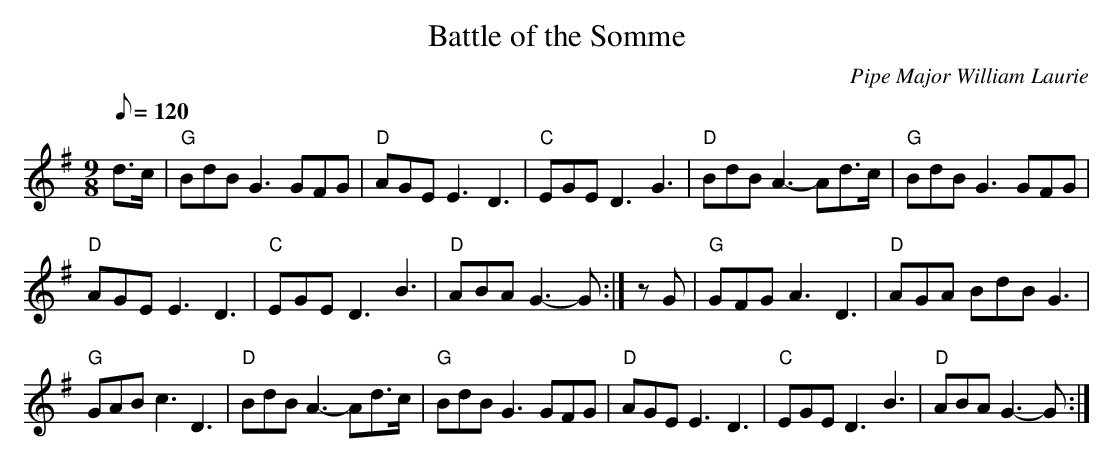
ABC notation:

X:1
T: Battle of the Somme
C: Pipe Major William Laurie
M: 9/8
L: 1/8
K: G
Q: 120
d>c |\
"G" BdB G3 GFG | "D" AGE E3  D3 | "C" EGE D3 G3 | "D" BdB A3- Ad>c | "G" BdB G3 GFG |
"D" AGE E3  D3 | "C" EGE D3 B3 | "D" ABA G3- G   :|\
zG |\
"G" GFG A3 D3  | "D" AGA BdB G3 |
"G" GAB c3 D3 | "D" BdB A3- Ad>c |\
"G" BdB G3 GFG | "D" AGE E3  D3 | "C" EGE D3 B3 | "D" ABA G3- G   :|
